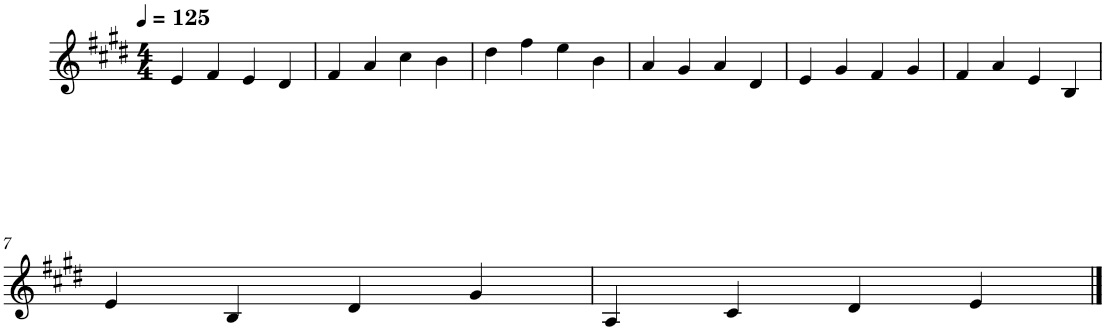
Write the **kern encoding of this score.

**kern
*part1
*staff1
*I"Piano
*I'Pno.
*clefG2
*k[f#c#g#d#]
*M4/4
*MM125
=1
4e/
4f#/
4e/
4d#/
=2
4f#/
4a/
4cc#\
4b\
=3
4dd#\
4ff#\
4ee\
4b\
=4
4a/
4g#/
4a/
4d#/
=5
4e/
4g#/
4f#/
4g#/
=6
4f#/
4a/
4e/
4B/
!!LO:LB:g=z
=7
4e/
4B/
4d#/
4g#/
=8
4A/
4c#/
4d#/
4e/
==
*-
